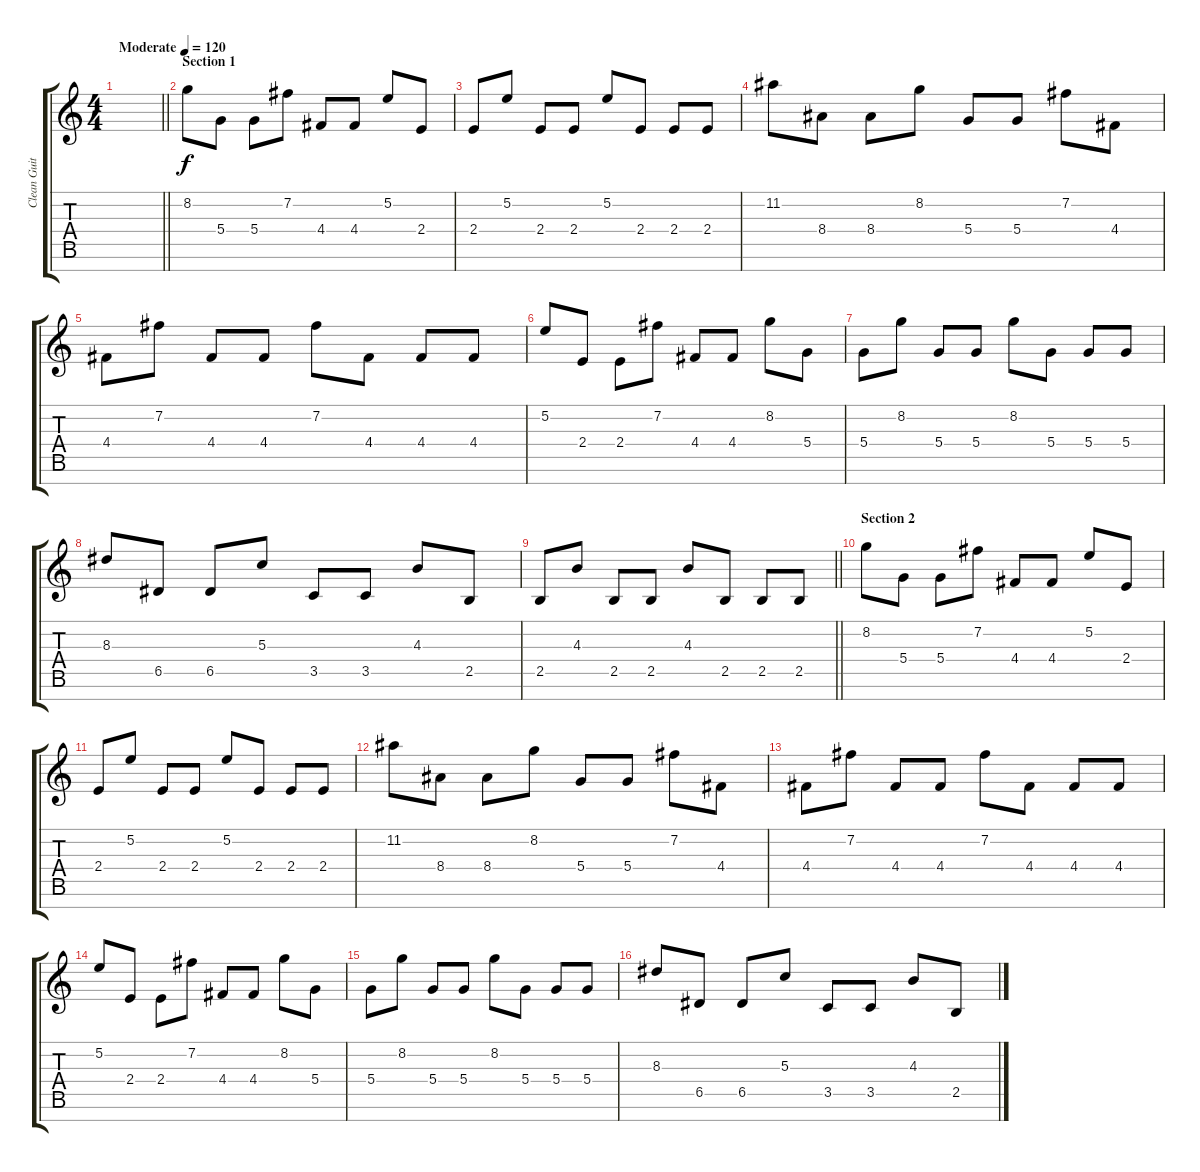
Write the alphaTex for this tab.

\track ("Clean Guitar L" "Clean Guit") {instrument electricguitarclean}
\staff {score tabs}
\tuning (E4 B3 G3 D3 A2 E2 B1) {hide}
\ts (4 4)
\tempo (120 "Moderate")
\clef g2
\barLineRight lightlight
\ks c
|
\section ("" "Section 1")
8.2.8 5.4.8 5.4.8 7.2.8 4.4.8 4.4.8 5.2.8 2.4.8 |
2.4.8 5.2.8 2.4.8 2.4.8 5.2.8 2.4.8 2.4.8 2.4.8 |
11.2.8 8.4.8 8.4.8 8.2.8 5.4.8 5.4.8 7.2.8 4.4.8 |
4.4.8 7.2.8 4.4.8 4.4.8 7.2.8 4.4.8 4.4.8 4.4.8 |
5.2.8 2.4.8 2.4.8 7.2.8 4.4.8 4.4.8 8.2.8 5.4.8 |
5.4.8 8.2.8 5.4.8 5.4.8 8.2.8 5.4.8 5.4.8 5.4.8 |
8.3.8 6.5.8 6.5.8 5.3.8 3.5.8 3.5.8 4.3.8 2.5.8 |
\barLineRight lightlight
2.5.8 4.3.8 2.5.8 2.5.8 4.3.8 2.5.8 2.5.8 2.5.8 |
\section ("" "Section 2")
8.2.8 5.4.8 5.4.8 7.2.8 4.4.8 4.4.8 5.2.8 2.4.8 |
2.4.8 5.2.8 2.4.8 2.4.8 5.2.8 2.4.8 2.4.8 2.4.8 |
11.2.8 8.4.8 8.4.8 8.2.8 5.4.8 5.4.8 7.2.8 4.4.8 |
4.4.8 7.2.8 4.4.8 4.4.8 7.2.8 4.4.8 4.4.8 4.4.8 |
5.2.8 2.4.8 2.4.8 7.2.8 4.4.8 4.4.8 8.2.8 5.4.8 |
5.4.8 8.2.8 5.4.8 5.4.8 8.2.8 5.4.8 5.4.8 5.4.8 |
8.3.8 6.5.8 6.5.8 5.3.8 3.5.8 3.5.8 4.3.8 2.5.8
